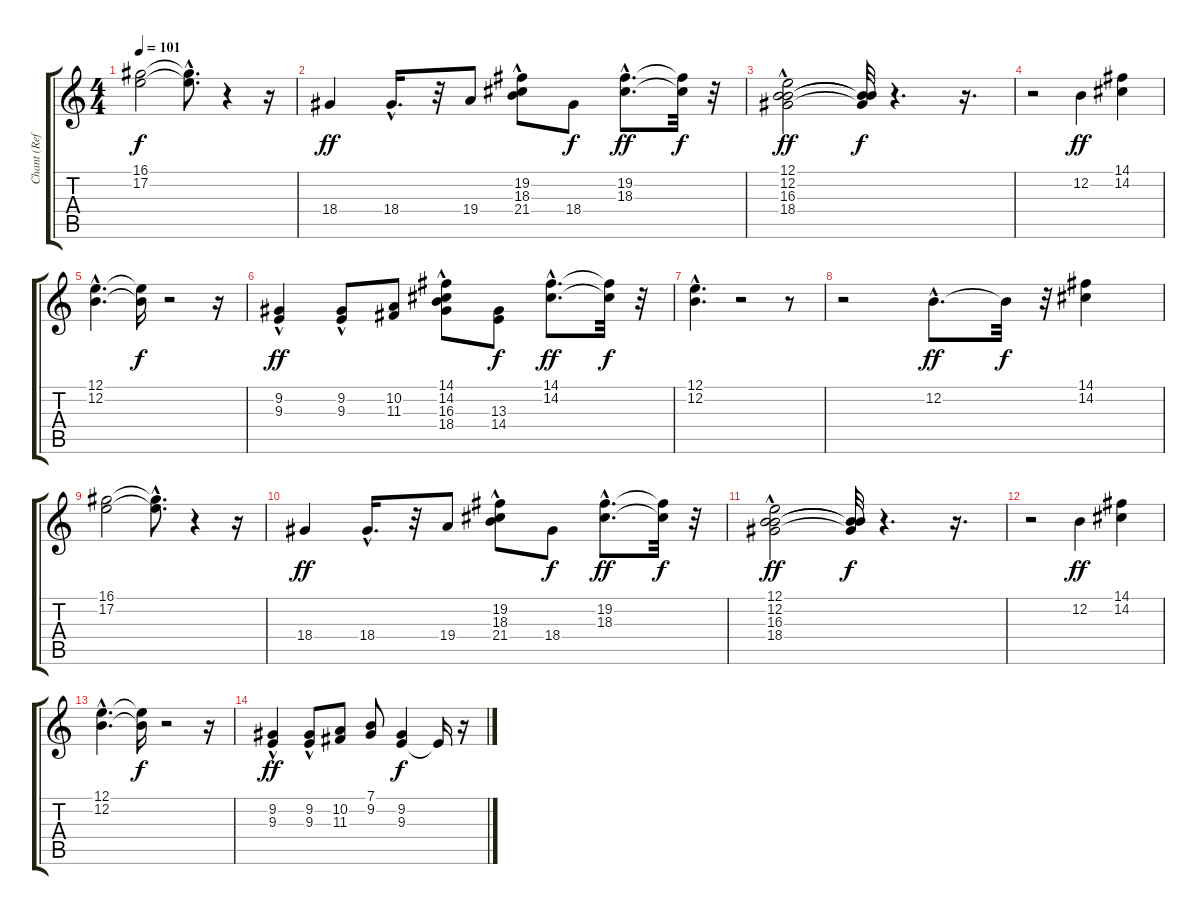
\track ("Chant (Refrain)" "Chant (Ref") {instrument choiraahs}
\staff {score tabs}
\tuning (E4 B3 G3 D3 A2 E2) {hide}
\ts (4 4)
\tempo 101
\clef g2
\ks c
(16.1 17.2).2{dy f} (16.1{hac t} 17.2{hac t}).8{d} r.4 r.16 |
18.4.4{dy ff} 18.4{hac}.16{d} r.32 19.4.8 (19.2{hac} 18.3{hac} 21.4).8 18.4.8{dy f} (19.2{hac} 18.3{hac}).8{d dy ff} (19.2{t} 18.3{t}).32{dy f} r.32 |
(12.1{hac} 12.2 16.3 18.4).2{dy ff} (12.2{t} 16.3{t} 18.4{t}).32{dy f} r.4{d} r.16{d} |
r.2 12.2.4{dy ff volume 16} (14.1 14.2).4 |
(12.1{hac} 12.2{hac}).4{d} (12.1{t} 12.2{t}).16{dy f} r.2 r.16 |
(9.2 9.3{hac}).4{dy ff} (9.2{hac} 9.3).8 (10.2 11.3).8 (14.1{hac} 14.2{hac} 16.3 18.4).8 (13.3 14.4).8{dy f} (14.1{hac} 14.2{hac}).8{d dy ff} (14.1{t} 14.2{t}).32{dy f} r.32 |
(12.1{hac} 12.2{hac}).4{d} r.2 r.8 |
r.2 12.2{hac}.8{d dy ff} 12.2{t}.32{dy f} r.32 (14.1 14.2).4{volume 16} |
(16.1 17.2).2{volume 15} (16.1{hac t} 17.2{hac t}).8{d} r.4 r.16 |
18.4.4{dy ff volume 13} 18.4{hac}.16{d volume 12} r.32 19.4.8{volume 12} (19.2{hac} 18.3{hac} 21.4).8{volume 12} 18.4.8{dy f volume 12} (19.2{hac} 18.3{hac}).8{d dy ff volume 11} (19.2{t} 18.3{t}).32{dy f} r.32 |
(12.1{hac} 12.2 16.3 18.4).2{dy ff volume 11} (12.2{t} 16.3{t} 18.4{t}).32{dy f} r.4{d} r.16{d} |
r.2 12.2.4{dy ff volume 7} (14.1 14.2).4{volume 6} |
(12.1{hac} 12.2{hac}).4{d volume 6} (12.1{t} 12.2{t}).16{dy f} r.2 r.16 |
(9.2 9.3{hac}).4{dy ff volume 2} (9.2{hac} 9.3).8{volume 2} (10.2 11.3).8{volume 1} (7.1 9.2).8{volume 1} (9.2 9.3).4{dy f volume 0} 9.3{t}.16 r.16
